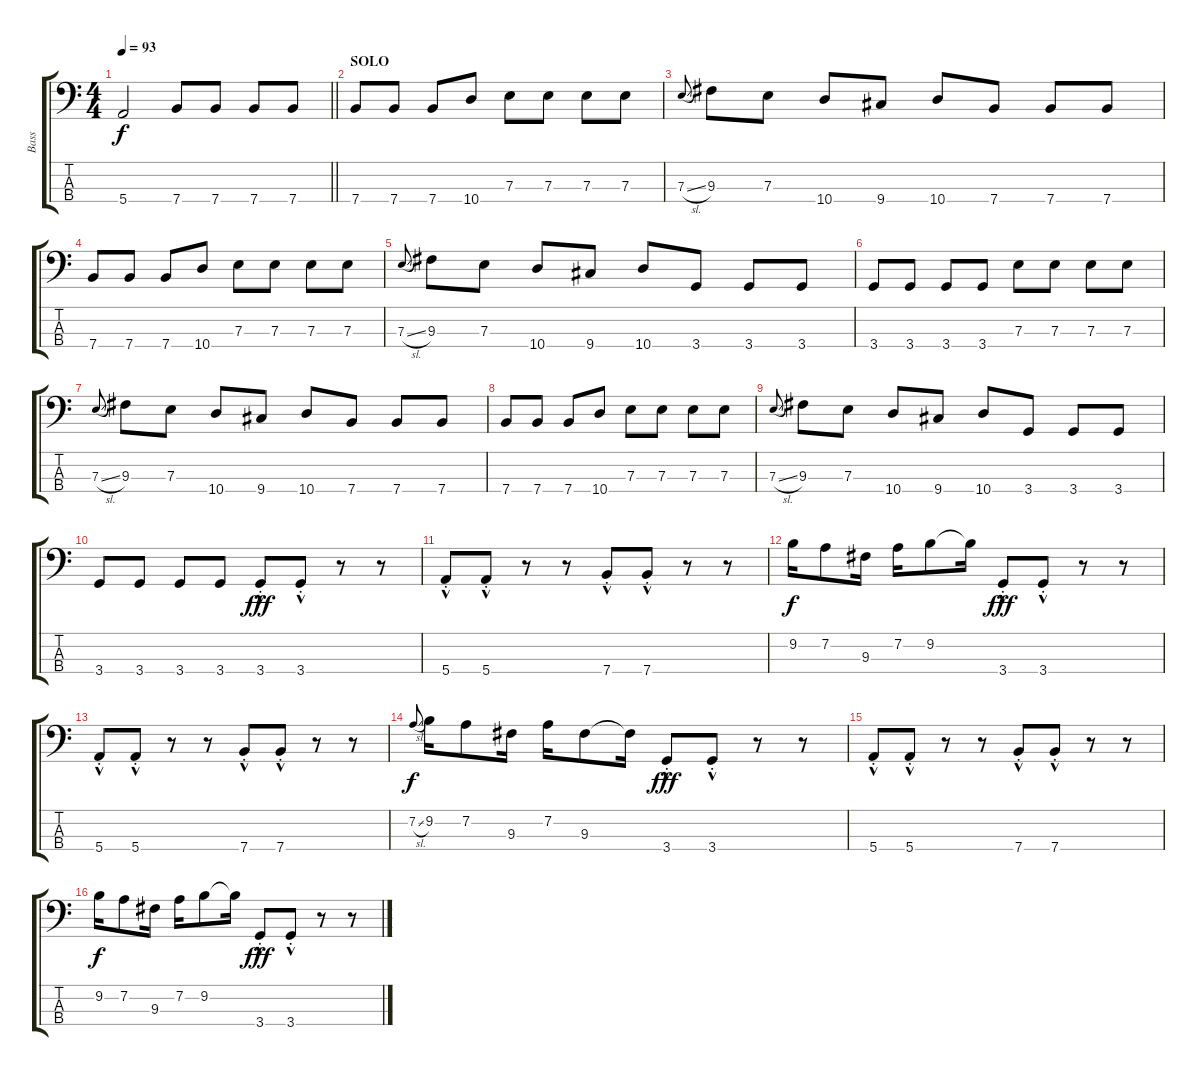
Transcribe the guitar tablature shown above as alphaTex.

\track ("Bass" "Bass") {instrument electricbassfinger}
\staff {score tabs}
\tuning (G2 D2 A1 E1) {hide}
\ts (4 4)
\tempo 93
\clef f4
\barLineRight lightlight
\ks c
5.4.2{dy f} 7.4.8 7.4.8 7.4.8 7.4.8 |
\section ("" "SOLO")
7.4.8 7.4.8 7.4.8 10.4.8 7.3.8 7.3.8 7.3.8 7.3.8 |
7.3{sl}.8{gr onbeat} 9.3.8 7.3.8 10.4.8 9.4.8 10.4.8 7.4.8 7.4.8 7.4.8 |
7.4.8 7.4.8 7.4.8 10.4.8 7.3.8 7.3.8 7.3.8 7.3.8 |
7.3{sl}.8{gr onbeat} 9.3.8 7.3.8 10.4.8 9.4.8 10.4.8 3.4.8 3.4.8 3.4.8 |
3.4.8 3.4.8 3.4.8 3.4.8 7.3.8 7.3.8 7.3.8 7.3.8 |
7.3{sl}.8{gr onbeat} 9.3.8 7.3.8 10.4.8 9.4.8 10.4.8 7.4.8 7.4.8 7.4.8 |
7.4.8 7.4.8 7.4.8 10.4.8 7.3.8 7.3.8 7.3.8 7.3.8 |
7.3{sl}.8{gr onbeat} 9.3.8 7.3.8 10.4.8 9.4.8 10.4.8 3.4.8 3.4.8 3.4.8 |
3.4.8 3.4.8 3.4.8 3.4.8 3.4{hac st}.8{dy fff} 3.4{hac st}.8 r.8 r.8 |
5.4{hac st}.8 5.4{hac st}.8 r.8 r.8 7.4{hac st}.8 7.4{hac st}.8 r.8 r.8 |
9.2.16{dy f} 7.2.8 9.3.16 7.2.16 9.2.8 9.2{t}.16 3.4{hac st}.8{dy fff} 3.4{hac st}.8 r.8 r.8 |
5.4{hac st}.8 5.4{hac st}.8 r.8 r.8 7.4{hac st}.8 7.4{hac st}.8 r.8 r.8 |
7.2{sl}.8{gr onbeat dy f} 9.2.16 7.2.8 9.3.16 7.2.16 9.3.8 9.3{t}.16 3.4{hac st}.8{dy fff} 3.4{hac st}.8 r.8 r.8 |
5.4{hac st}.8 5.4{hac st}.8 r.8 r.8 7.4{hac st}.8 7.4{hac st}.8 r.8 r.8 |
9.2.16{dy f} 7.2.8 9.3.16 7.2.16 9.2.8 9.2{t}.16 3.4{hac st}.8{dy fff} 3.4{hac st}.8 r.8 r.8
